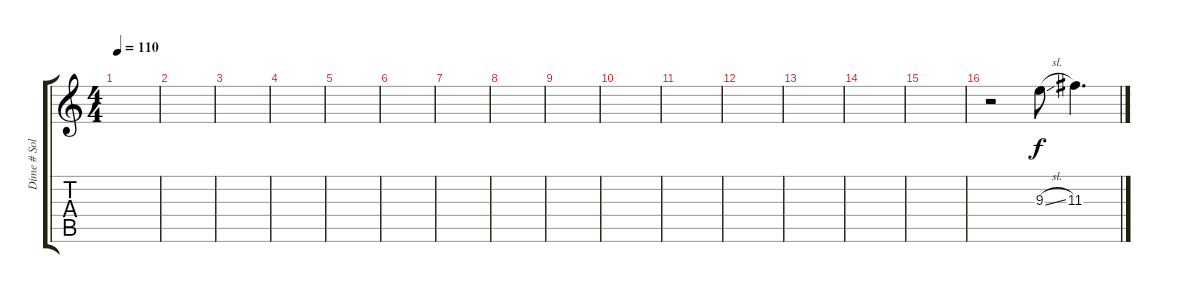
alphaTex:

\track ("Dime # Solo" "Dime # Sol") {instrument distortionguitar}
\staff {score tabs}
\tuning (E4 B3 G3 D3 A2 E2) {hide}
\ts (4 4)
\tempo 110
\clef g2
\ks c
|
|
|
|
|
|
|
|
|
|
|
|
|
|
|
r.2 9.3{sl}.8 11.3.4{d}
